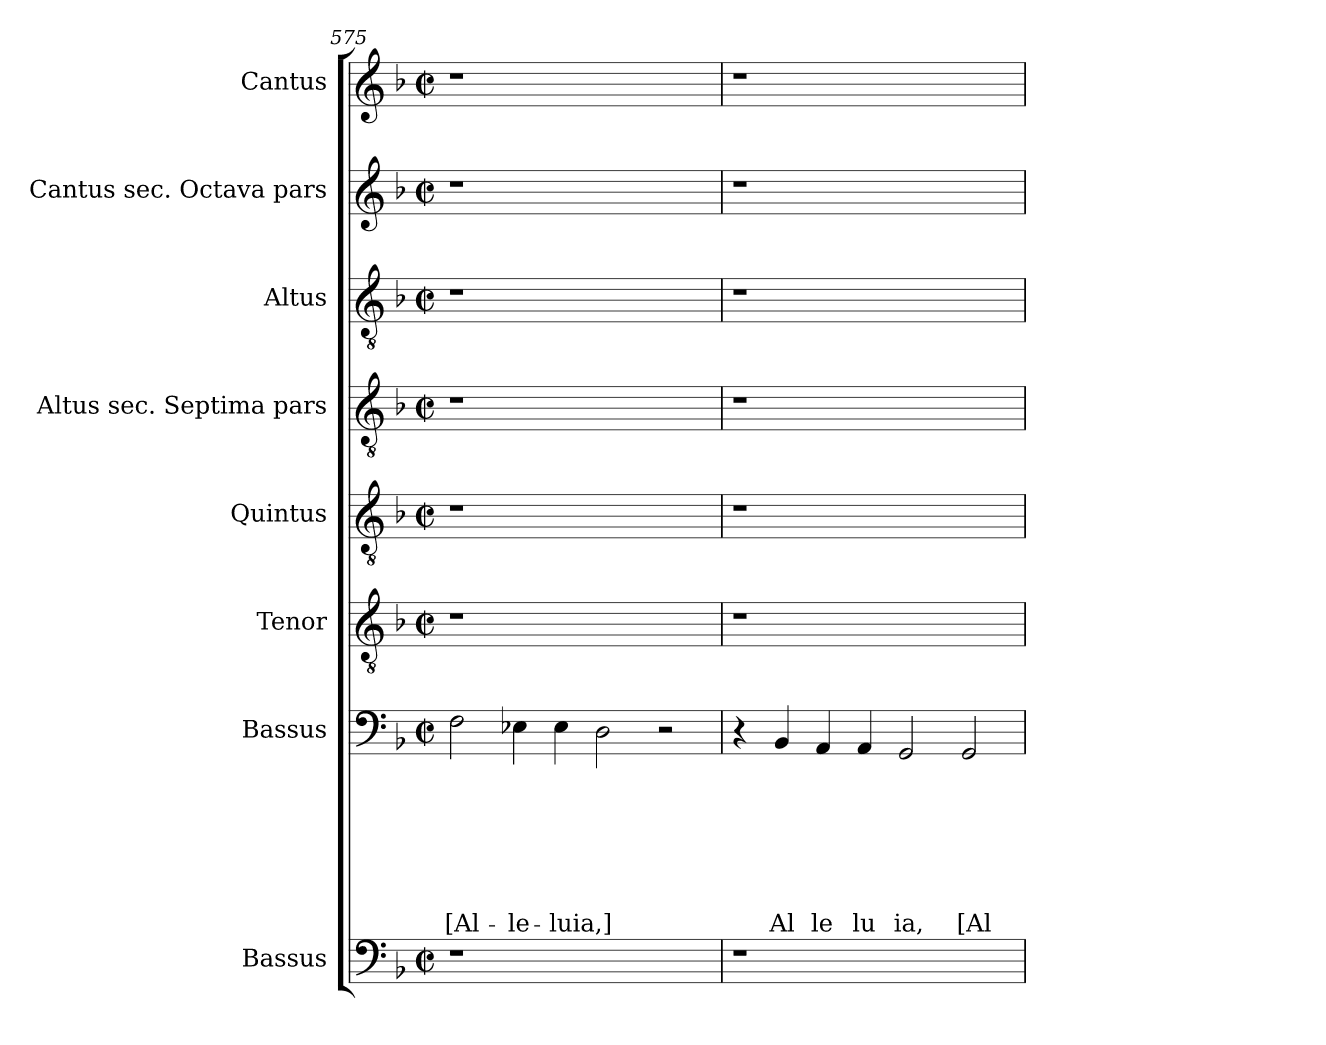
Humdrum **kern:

**kern	**kern	**text	**text	**text	**text	**text	**text	**text	**kern	**kern	**kern	**kern	**kern	**kern
*part8	*part7	*part7	*part7	*part7	*part7	*part7	*part7	*part7	*part6	*part5	*part4	*part3	*part2	*part1
*staff8	*staff7	*staff7	*staff7	*staff7	*staff7	*staff7	*staff7	*staff7	*staff6	*staff5	*staff4	*staff3	*staff2	*staff1
*I"Bassus	*I"Bassus	*	*	*	*	*	*	*	*I"Tenor	*I"Quintus	*I"Altus sec. Septima pars	*I"Altus	*I"Cantus sec. Octava pars	*I"Cantus
*	*I'Bassus	*	*	*	*	*	*	*	*I'Tenor	*I'Quintus	*	*I'Altus	*	*I'Cantus
*clefF4	*clefF4	*	*	*	*	*	*	*	*clefGv2	*clefGv2	*clefGv2	*clefGv2	*clefG2	*clefG2
*k[b-]	*k[b-]	*	*	*	*	*	*	*	*k[b-]	*k[b-]	*k[b-]	*k[b-]	*k[b-]	*k[b-]
*F:	*F:	*	*	*	*	*	*	*	*F:	*F:	*F:	*F:	*F:	*F:
*M2/2	*M2/2	*	*	*	*	*	*	*	*M2/2	*M2/2	*M2/2	*M2/2	*M2/2	*M2/2
*met(c|)	*met(c|)	*	*	*	*	*	*	*	*met(c|)	*met(c|)	*met(c|)	*met(c|)	*met(c|)	*met(c|)
=575	=575	=575	=575	=575	=575	=575	=575	=575	=575	=575	=575	=575	=575	=575
!	!	!	!	!	!	!	!	!LO:LY:b	!	!	!	!	!	!
1r	2F\	.	.	.	.	.	.	[Al-	1r	1r	1r	1r	1r	1r
!	!	!	!	!	!	!	!	!LO:LY:b	!	!	!	!	!	!
.	4E-X\	.	.	.	.	.	.	-le-	.	.	.	.	.	.
!	!	!	!	!	!	!	!	!LO:LY:b	!	!	!	!	!	!
.	4E-\	.	.	.	.	.	.	-luia,]	.	.	.	.	.	.
1ryy	2D\	.	.	.	.	.	.	.	1ryy	1ryy	1ryy	1ryy	1ryy	1ryy
.	2r	.	.	.	.	.	.	.	.	.	.	.	.	.
!!LO:LB:g=z
=576	=576	=576	=576	=576	=576	=576	=576	=576	=576	=576	=576	=576	=576	=576
1r	4r	.	.	.	.	.	.	.	1r	1r	1r	1r	1r	1r
!	!	!	!	!	!	!	!	!LO:LY:b	!	!	!	!	!	!
.	4BB-/	.	.	.	.	.	.	Al	.	.	.	.	.	.
!	!	!	!	!	!	!	!	!LO:LY:b	!	!	!	!	!	!
.	4AA/	.	.	.	.	.	.	le	.	.	.	.	.	.
!	!	!	!	!	!	!	!	!LO:LY:b	!	!	!	!	!	!
.	4AA/	.	.	.	.	.	.	lu	.	.	.	.	.	.
!	!	!	!	!	!	!	!	!LO:LY:b	!	!	!	!	!	!
1ryy	2GG/	.	.	.	.	.	.	ia,	1ryy	1ryy	1ryy	1ryy	1ryy	1ryy
!	!	!	!	!	!	!	!	!LO:LY:b	!	!	!	!	!	!
.	2GG/	.	.	.	.	.	.	[Al	.	.	.	.	.	.
=	=	=	=	=	=	=	=	=	=	=	=	=	=	=
*-	*-	*-	*-	*-	*-	*-	*-	*-	*-	*-	*-	*-	*-	*-
